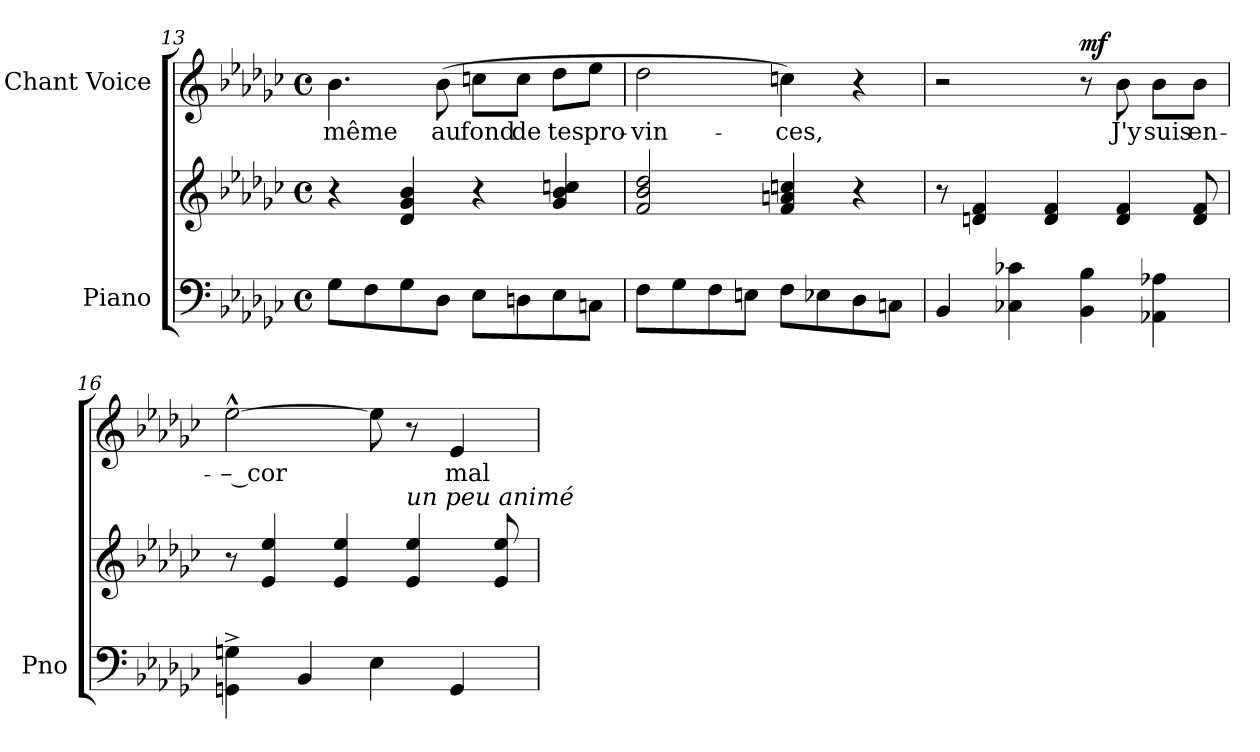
**kern	**kern	**kern	**text	**dynam
*part2	*part2	*part1	*part1	*part1
*staff3	*staff2	*staff1	*staff1	*staff1
*I"Piano	*	*I"Chant Voice	*	*
*I'Pno	*	*	*	*
*clefF4	*clefG2	*clefG2	*	*
*k[b-e-a-d-g-c-]	*k[b-e-a-d-g-c-]	*k[b-e-a-d-g-c-]	*	*
*M4/4	*M4/4	*M4/4	*	*
*met(c)	*met(c)	*met(c)	*	*
=13	=13	=13	=13	=13
8G-\L	4r	4.b-\	-même	.
8F\	.	.	.	.
8G-\	4d-/ 4g-/ 4b-/	.	.	.
8D-\J	.	(8b-\	au	.
8E-\L	4r	8ccn\L	fond	.
8Dn\	.	8cc\J	de	.
8E-\	4g-/ 4b-/ 4ccn/	8dd-\L	tes	.
8Cn\J	.	8ee-\J	pro-	.
=14	=14	=14	=14	=14
8F\L	2f/ 2b-/ 2dd-/	2dd-\	-vin-	.
8G-\	.	.	.	.
8F\	.	.	.	.
8En\J	.	.	.	.
8F\L	4f/ 4an/ 4ccn/	4ccn\)	-ces,	.
8E-X\	.	.	.	.
8D-\	4r	4r	.	.
8Cn\J	.	.	.	.
=15	=15	=15	=15	=15
4BB-/	8r	2r	.	.
.	4dn/ 4f/	.	.	.
4C-X\ 4c-X\	.	.	.	.
.	4d/ 4f/	.	.	.
!	!	!	!	!LO:DY:a
4BB-\ 4B-\	.	8r	.	mf
.	4d/ 4f/	8b-\	J'y	.
4AA-X\ 4A-X\	.	8b-\L	suis	.
.	8d/ 8f/	8b-\J	en-	.
=16	=16	=16	=16	=16
4GGn\^ 4Gn\^	8r	[2ee-^^\	– cor	.
.	4e-/ 4ee-/	.	.	.
4BB-/	.	.	.	.
.	4e-/ 4ee-/	.	.	.
4E-\	.	8ee-\]	.	.
!	!LO:TX:i:t=un peu animé	!	!	!
.	4e-/ 4ee-/	8r	.	.
4GG/	.	4e-/	mal-	.
.	8e-/ 8ee-/	.	.	.
=	=	=	=	=
*-	*-	*-	*-	*-
